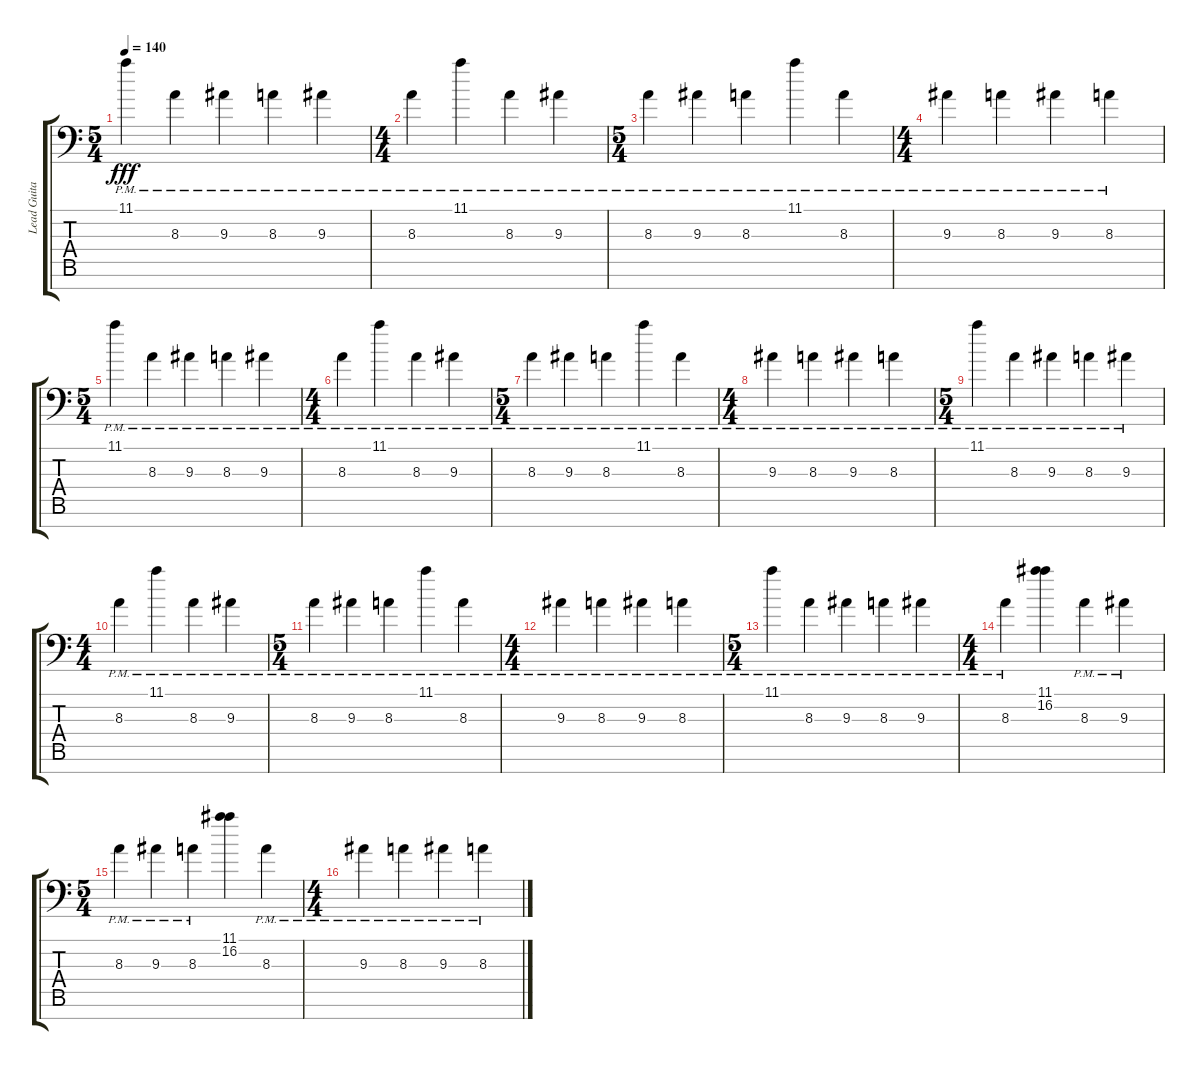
\track ("Lead Guitar" "Lead Guita") {instrument distortionguitar}
\staff {score tabs}
\tuning (Bb3 Gb3 Db3 Ab2 Eb2 Bb1 F1) {hide}
\ts (5 4)
\tempo 140
\clef f4
\ks c
11.1{pm}.4{dy fff} 8.3{pm}.4 9.3{pm}.4 8.3{pm}.4 9.3{pm}.4 |
\ts (4 4)
8.3{pm}.4 11.1{pm}.4 8.3{pm}.4 9.3{pm}.4 |
\ts (5 4)
8.3{pm}.4 9.3{pm}.4 8.3{pm}.4 11.1{pm}.4 8.3{pm}.4 |
\ts (4 4)
9.3{pm}.4 8.3{pm}.4 9.3{pm}.4 8.3{pm}.4 |
\ts (5 4)
11.1{pm}.4 8.3{pm}.4 9.3{pm}.4 8.3{pm}.4 9.3{pm}.4 |
\ts (4 4)
8.3{pm}.4 11.1{pm}.4 8.3{pm}.4 9.3{pm}.4 |
\ts (5 4)
8.3{pm}.4 9.3{pm}.4 8.3{pm}.4 11.1{pm}.4 8.3{pm}.4 |
\ts (4 4)
9.3{pm}.4 8.3{pm}.4 9.3{pm}.4 8.3{pm}.4 |
\ts (5 4)
11.1{pm}.4 8.3{pm}.4 9.3{pm}.4 8.3{pm}.4 9.3{pm}.4 |
\ts (4 4)
8.3{pm}.4 11.1{pm}.4 8.3{pm}.4 9.3{pm}.4 |
\ts (5 4)
8.3{pm}.4 9.3{pm}.4 8.3{pm}.4 11.1{pm}.4 8.3{pm}.4 |
\ts (4 4)
9.3{pm}.4 8.3{pm}.4 9.3{pm}.4 8.3{pm}.4 |
\ts (5 4)
11.1{pm}.4 8.3{pm}.4 9.3{pm}.4 8.3{pm}.4 9.3{pm}.4 |
\ts (4 4)
8.3{pm}.4 (11.1 16.2).4 8.3{pm}.4 9.3{pm}.4 |
\ts (5 4)
8.3{pm}.4 9.3{pm}.4 8.3{pm}.4 (11.1 16.2).4 8.3{pm}.4 |
\ts (4 4)
9.3{pm}.4 8.3{pm}.4 9.3{pm}.4 8.3{pm}.4
